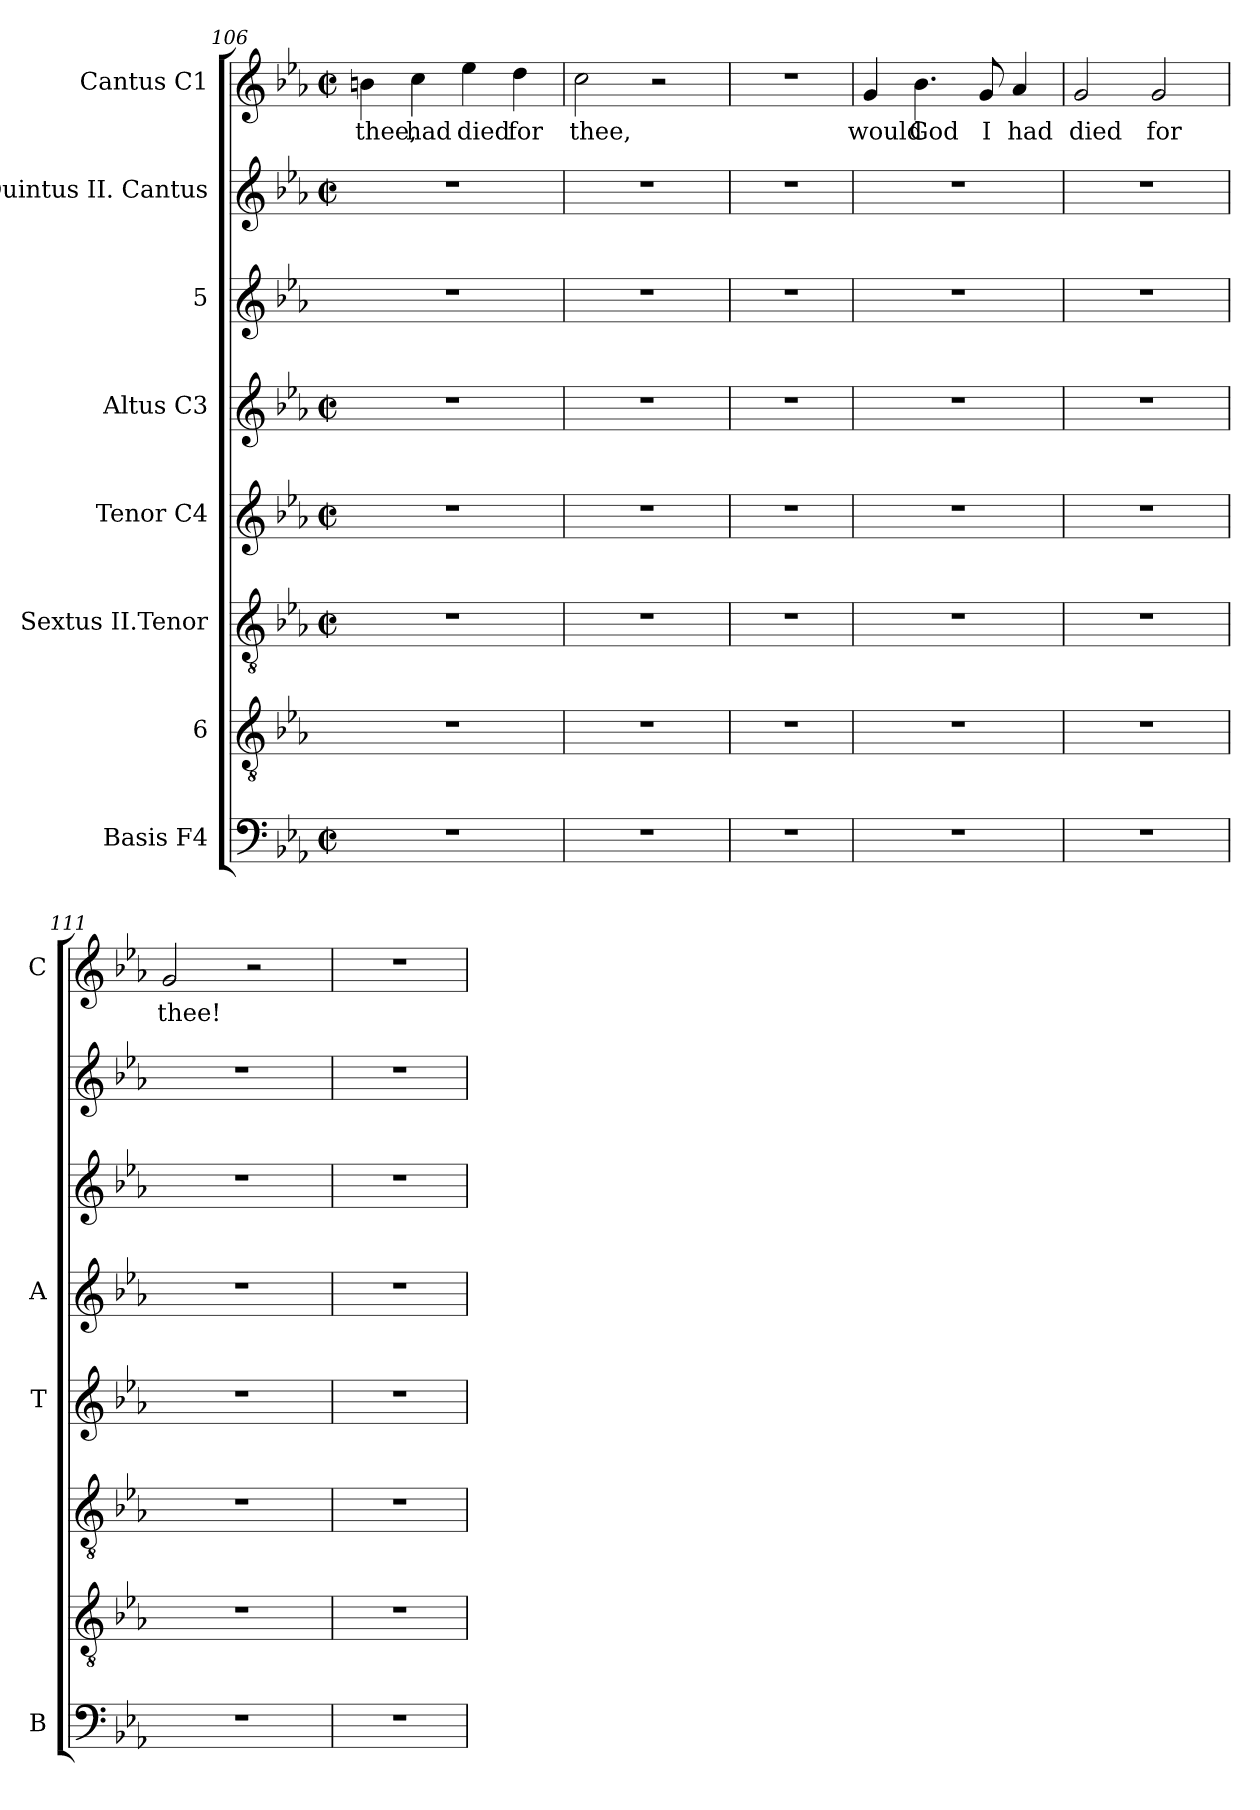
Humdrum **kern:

**kern	**kern	**kern	**kern	**kern	**kern	**kern	**kern	**text
*part8	*part7	*part6	*part5	*part4	*part3	*part2	*part1	*part1
*staff8	*staff7	*staff6	*staff5	*staff4	*staff3	*staff2	*staff1	*staff1
*I"Basis F4	*I"6	*I"Sextus II.Tenor	*I"Tenor C4	*I"Altus C3	*I"5	*I"Quintus II. Cantus	*I"Cantus C1	*
*I'B	*	*	*I'T	*I'A	*	*	*I'C	*
*clefF4	*clefGv2	*clefGv2	*clefG2	*clefG2	*clefG2	*clefG2	*clefG2	*
*k[b-e-a-]	*k[b-e-a-]	*k[b-e-a-]	*k[b-e-a-]	*k[b-e-a-]	*k[b-e-a-]	*k[b-e-a-]	*k[b-e-a-]	*
*E-:	*E-:	*E-:	*E-:	*E-:	*E-:	*E-:	*E-:	*
*M2/2	*	*M2/2	*M2/2	*M2/2	*	*M2/2	*M2/2	*
*met(c|)	*	*met(c|)	*met(c|)	*met(c|)	*	*met(c|)	*met(c|)	*
=106	=106	=106	=106	=106	=106	=106	=106	=106
!	!	!	!	!	!	!	!	!LO:LY:b
1r	1r	1r	1r	1r	1r	1r	4bn\	thee,
!	!	!	!	!	!	!	!	!LO:LY:b
.	.	.	.	.	.	.	4cc\	had
!	!	!	!	!	!	!	!	!LO:LY:b
.	.	.	.	.	.	.	4ee-\	died
!	!	!	!	!	!	!	!	!LO:LY:b
.	.	.	.	.	.	.	4dd\	for
=107	=107	=107	=107	=107	=107	=107	=107	=107
!	!	!	!	!	!	!	!	!LO:LY:b
1r	1r	1r	1r	1r	1r	1r	2cc\	thee,
.	.	.	.	.	.	.	2r	.
!!LO:LB:g=z
=108	=108	=108	=108	=108	=108	=108	=108	=108
1r	1r	1r	1r	1r	1r	1r	1r	.
=109	=109	=109	=109	=109	=109	=109	=109	=109
!	!	!	!	!	!	!	!	!LO:LY:b
1r	1r	1r	1r	1r	1r	1r	4g/	would
!	!	!	!	!	!	!	!	!LO:LY:b
.	.	.	.	.	.	.	4.b-\	God
!	!	!	!	!	!	!	!	!LO:LY:b
.	.	.	.	.	.	.	8g/	I
!	!	!	!	!	!	!	!	!LO:LY:b
.	.	.	.	.	.	.	4a-/	had
=110	=110	=110	=110	=110	=110	=110	=110	=110
!	!	!	!	!	!	!	!	!LO:LY:b
1r	1r	1r	1r	1r	1r	1r	2g/	died
!	!	!	!	!	!	!	!	!LO:LY:b
.	.	.	.	.	.	.	2g/	for
=111	=111	=111	=111	=111	=111	=111	=111	=111
!	!	!	!	!	!	!	!	!LO:LY:b
1r	1r	1r	1r	1r	1r	1r	2g/	thee!
.	.	.	.	.	.	.	2r	.
=112	=112	=112	=112	=112	=112	=112	=112	=112
1r	1r	1r	1r	1r	1r	1r	1r	.
=	=	=	=	=	=	=	=	=
*-	*-	*-	*-	*-	*-	*-	*-	*-
